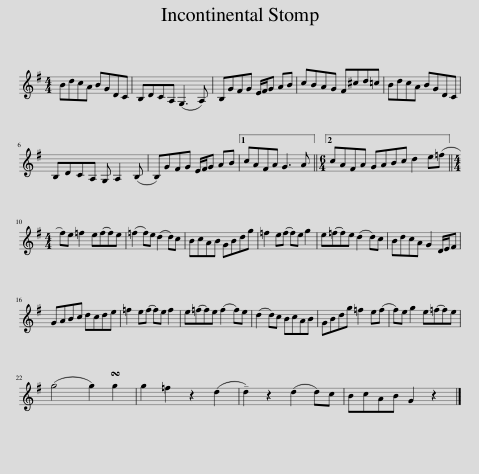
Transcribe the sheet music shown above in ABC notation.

X:1
L:1/8
M:4/4
I:linebreak $
K:G
V:1 treble
V:1
 BdcA BGDC | B,DCA, (G,3 A,) | B,GFG E/F/G AB | cBAG F^cd=c | BdcA BGDC |$ %5
 B,DCA, G, A,2 (B, | B,)GFG E/F/G AB |1 cAFA G3 A ||2[M:6/4] cAFA GABc d2 e(=f ||$[M:4/4] f)e =f2 e(ff)e | %10
 (=f2 f)e (d2 d)c | BcAB GBdg | =f2 e(f f)e g2 | e(=ff)e (d2 d)c | BdcA G2 D/E/F |$ %15
 GABc dcde | =f2 e(f f)e f2 | e(=ff)e (f2 f)e | (d2 d)c BcAB | GBdg =f2 e(f | %20
 f)e g2 e(=ff)e |$ (g4 g2) !turn!g2 | g2 =f2 z2 (d2 | !tenuto!d2) z2 (d2 d)c | BcAB G2 z2 |] %25
